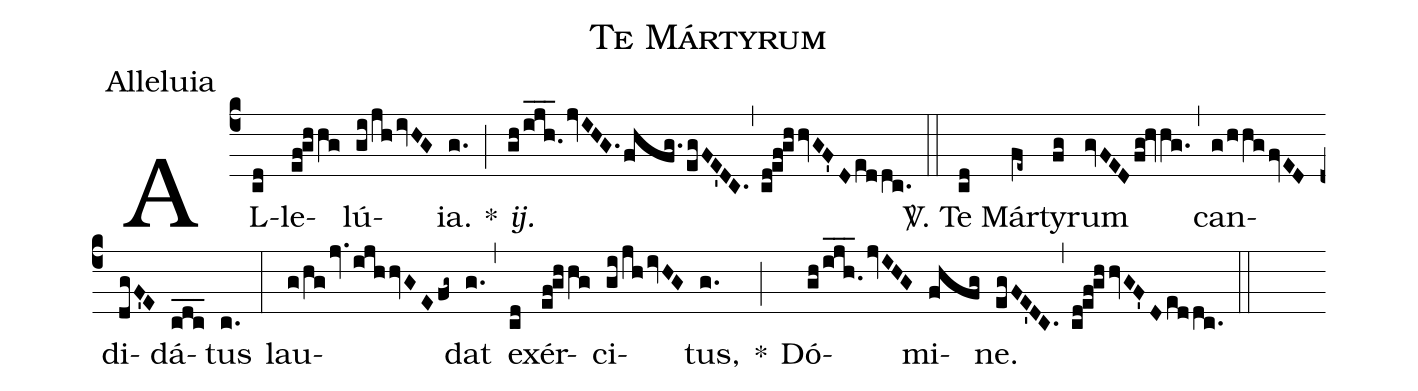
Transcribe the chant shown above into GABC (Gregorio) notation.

name:Te Mártyrum;
office-part:Alleluia;
%%
(c4) AL(cd)le(ef!ghhg)lú(gi/jhivHG)ia.(g.) *(;) <i>ij.</i>(gh/ijh.___jvIHG./fhfg./egFE'DC.,cd!ef!ghhvGF'Deddc.) (::)

<sp>V/</sp>. Te(cd) Már(fe~)ty(fg)rum(gvFEDfg!hvhg.) (,) can(g/hhgfvED)di(dgF'E)dá(cdc___)tus(c.) (:)
lau(g/hgjv.ijhhvGEfg~)dat(g.) (,) ex(cd)ér(ef!ghhg)ci(gi/jhivHG)tus,(g.) *(;) Dó(gh/ijh.___jvIHG)mi(fhfg)ne.(egFE'DC.,cd!ef!ghhvGF'Deddc.) (::)
